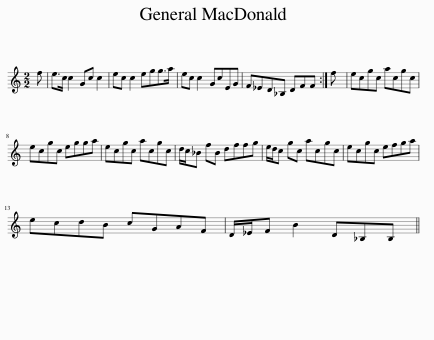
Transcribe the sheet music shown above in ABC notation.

X:1
L:1/8
M:2/2
I:linebreak $
K:C
V:1 treble
V:1
 f | e>c c2 Gc c2 | ec c2 egg>a | ec c2 GcEG | F_ED_B, DFF :| %5
 f | ecgc acgc |$ ecgc egga | ecgc acgc | d/c/_B fB dffg | %10
 e/d/c gc acgc | ecgc efga |$ ecdB cGAF | D/_E/F B2 D_B,B, || %14
